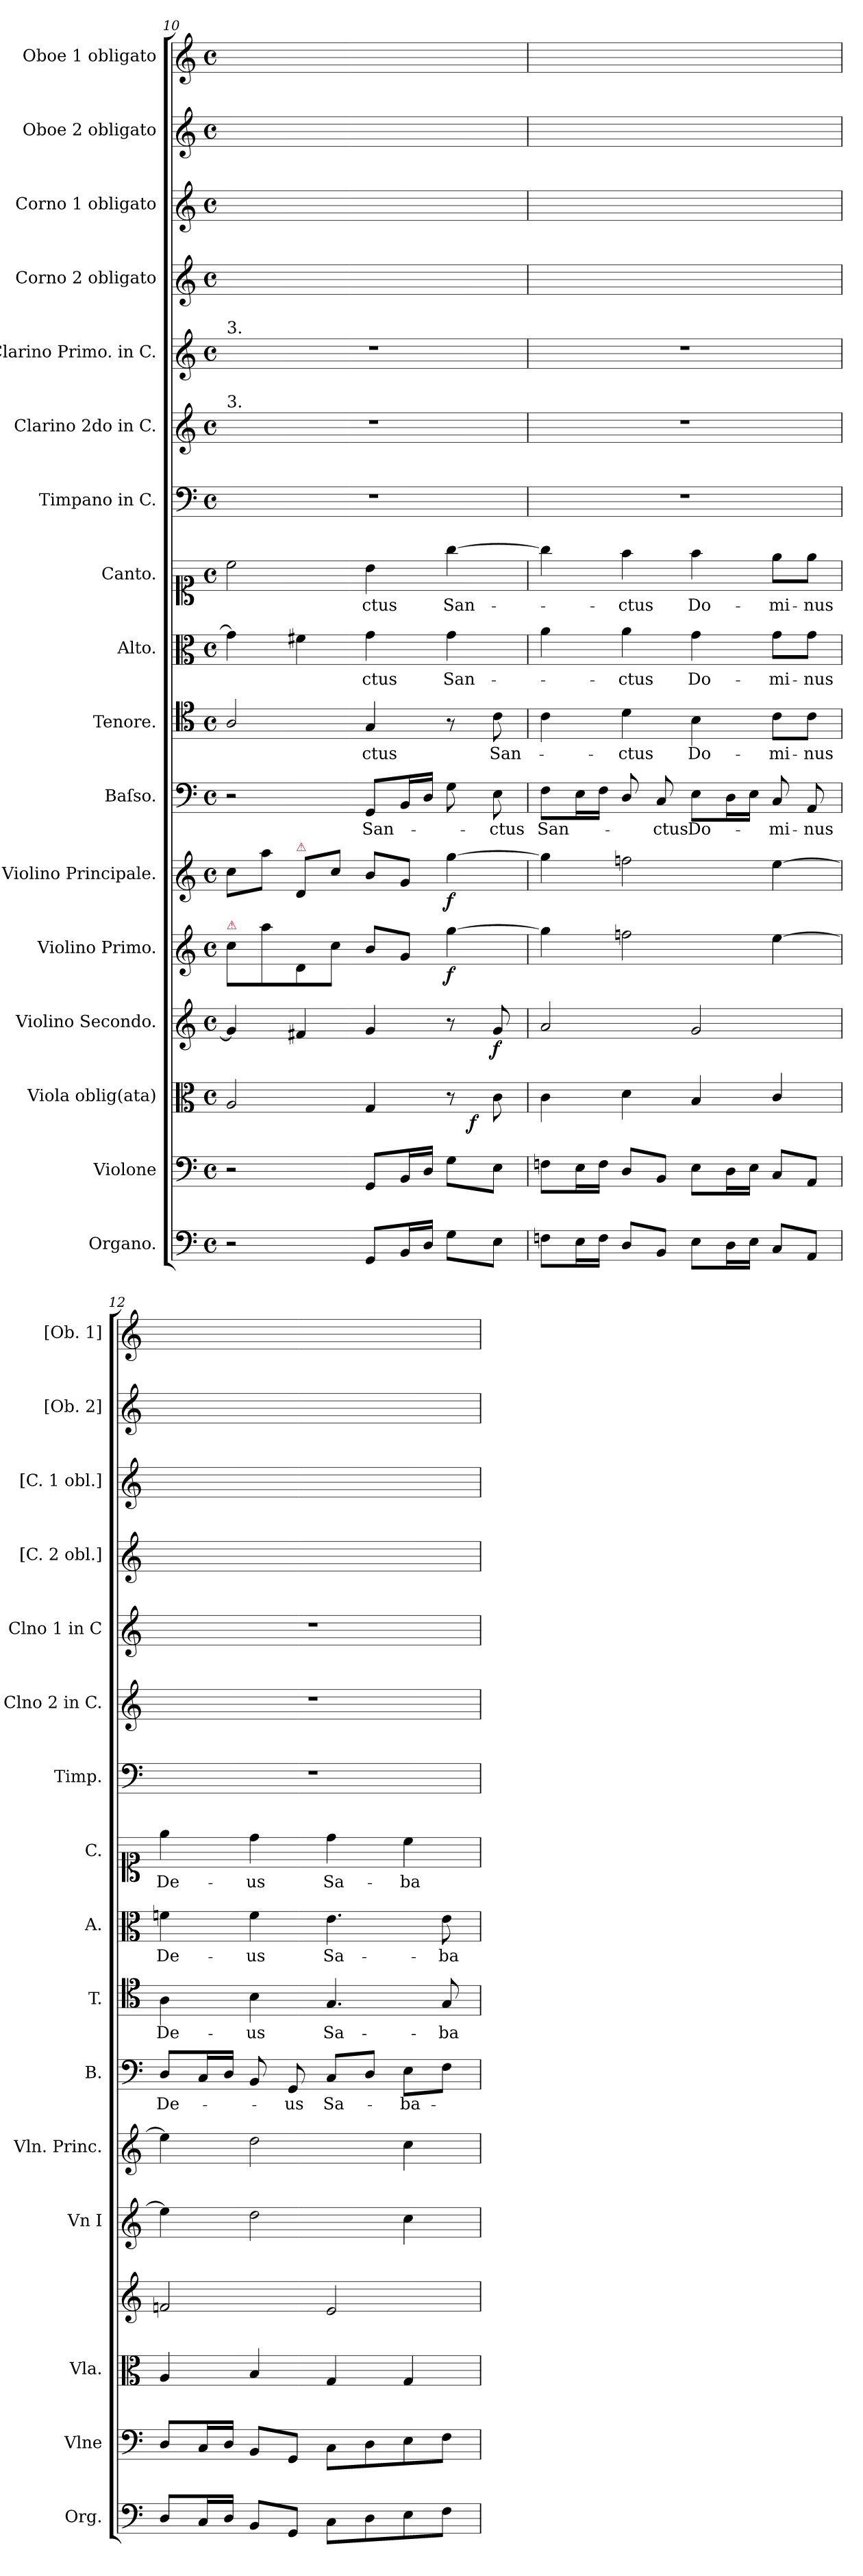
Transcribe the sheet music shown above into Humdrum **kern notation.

**kern	**kern	**kern	**dynam	**kern	**dynam	**kern	**dynam	**kern	**dynam	**kern	**text	**kern	**text	**kern	**text	**kern	**text	**kern	**kern	**kern	**kern	**kern	**kern	**kern
*part17	*part16	*part15	*part15	*part14	*part14	*part13	*part13	*part12	*part12	*part11	*part11	*part10	*part10	*part9	*part9	*part8	*part8	*part7	*part6	*part5	*part4	*part3	*part2	*part1
*staff17	*staff16	*staff15	*staff15	*staff14	*staff14	*staff13	*staff13	*staff12	*staff12	*staff11	*staff11	*staff10	*staff10	*staff9	*staff9	*staff8	*staff8	*staff7	*staff6	*staff5	*staff4	*staff3	*staff2	*staff1
*I"Organo.	*I"Violone	*I"Viola oblig(ata)	*	*I"Violino Secondo.	*	*I"Violino Primo.	*	*I"Violino Principale.	*	*I"Baſso.	*	*I"Tenore.	*	*I"Alto.	*	*I"Canto.	*	*I"Timpano in C.	*I"Clarino 2do in C.	*I"Clarino Primo. in C.	*I"Corno 2 obligato	*I"Corno 1 obligato	*I"Oboe 2 obligato	*I"Oboe 1 obligato
*I'Org.	*I'Vlne	*I'Vla.	*	*	*	*I'Vn I	*	*I'Vln. Princ.	*	*I'B.	*	*I'T.	*	*I'A.	*	*I'C.	*	*I'Timp.	*I'Clno 2 in C.	*I'Clno 1 in C	*I'[C. 2 obl.]	*I'[C. 1 obl.]	*I'[Ob. 2]	*I'[Ob. 1]
*clefF4	*clefF4	*clefC3	*	*clefG2	*	*clefG2	*	*clefG2	*	*clefF4	*	*clefC4	*	*clefC3	*	*clefC1	*	*clefF4	*clefG2	*clefG2	*clefG2	*clefG2	*clefG2	*clefG2
*k[]	*k[]	*k[]	*	*k[]	*	*k[]	*	*k[]	*	*k[]	*	*k[]	*	*k[]	*	*k[]	*	*k[]	*k[]	*k[]	*k[]	*k[]	*k[]	*k[]
*M4/4	*M4/4	*M4/4	*	*M4/4	*	*M4/4	*	*M4/4	*	*M4/4	*	*M4/4	*	*M4/4	*	*M4/4	*	*M4/4	*M4/4	*M4/4	*M4/4	*M4/4	*M4/4	*M4/4
*met(c)	*met(c)	*met(c)	*	*met(c)	*	*met(c)	*	*met(c)	*	*met(c)	*	*met(c)	*	*met(c)	*	*met(c)	*	*met(c)	*met(c)	*met(c)	*met(c)	*met(c)	*met(c)	*met(c)
=10	=10	=10	=10	=10	=10	=10	=10	=10	=10	=10	=10	=10	=10	=10	=10	=10	=10	=10	=10	=10	=10	=10	=10	=10
*	*	*^	*	*	*	*	*	*	*	*	*	*	*	*	*	*	*	*	*	*	*	*	*	*
!	!	!	!	!	!	!	!	!	!	!	!	!	!	!	!	!	!	!	!	!	!LO:TX:a:t=3.	!	!	!	!
!	!	!	!	!	!	!	!	!	!	!	!	!	!	!	!	!	!	!	!	!LO:TX:a:t=3.	!	!	!	!	!
!	!	!	!	!	!	!	!LO:TX:a:color=crimson:t=⚠	!	!	!	!	!	!	!	!	!	!	!	!	!	!	!	!	!	!
2r	2r	2A/	2ryy	.	4g/]	.	8cc\L	.	8cc\L	.	2r	.	2A/	.	4g\]	.	2cc\	.	1r	1r	1r	1ryy	1ryy	1ryy	1ryy
.	.	.	.	.	.	.	8aa\	.	8aa\J	.	.	.	.	.	.	.	.	.	.	.	.	.	.	.	.
!	!	!	!	!	!	!	!	!	!LO:TX:a:color=crimson:t=⚠	!	!	!	!	!	!	!	!	!	!	!	!	!	!	!	!
.	.	.	.	.	4f#X/	.	8d/	.	8d/L	.	.	.	.	.	4f#X\	.	.	.	.	.	.	.	.	.	.
.	.	.	.	.	.	.	8cc\J	.	8cc\J	.	.	.	.	.	.	.	.	.	.	.	.	.	.	.	.
8GG/L	8GG/L	4G/	4ryy	.	4g/	.	8b/L	.	8b/L	.	8GG/L	San-	4G/	-ctus	4g\	-ctus	4b\	-ctus	.	.	.	.	.	.	.
16BB/L	16BB/L	.	.	.	.	.	8g/J	.	8g/J	.	16BB/L	.	.	.	.	.	.	.	.	.	.	.	.	.	.
16D/JJ	16D/JJ	.	.	.	.	.	.	.	.	.	16D/JJ	.	.	.	.	.	.	.	.	.	.	.	.	.	.
!	!	!	!	!	!	!	!	!	!	!LO:DY:b	!	!	!	!	!	!	!	!	!	!	!	!	!	!	!
8G\L	8G\L	8r	16ryy	.	8r	.	[4gg\	f	[4gg\	f	8G\	.	8r	.	4g\	San-	[4gg\	San-	.	.	.	.	.	.	.
.	.	.	8.ryy	f	.	.	.	.	.	.	.	.	.	.	.	.	.	.	.	.	.	.	.	.	.
8E\J	8E\J	8c\	.	.	8g/	f	.	.	.	.	8E\	-ctus	8c\	San-	.	.	.	.	.	.	.	.	.	.	.
*	*	*v	*v	*	*	*	*	*	*	*	*	*	*	*	*	*	*	*	*	*	*	*	*	*	*
=11	=11	=11	=11	=11	=11	=11	=11	=11	=11	=11	=11	=11	=11	=11	=11	=11	=11	=11	=11	=11	=11	=11	=11	=11
8Fn\L	8Fn\L	4c\	.	2a/	.	4gg\]	.	4gg\]	.	8F\L	San-	4c\	.	4a\	.	4gg\]	.	1r	1r	1r	1ryy	1ryy	1ryy	1ryy
16E\L	16E\L	.	.	.	.	.	.	.	.	16E\L	.	.	.	.	.	.	.	.	.	.	.	.	.	.
16F\JJ	16F\JJ	.	.	.	.	.	.	.	.	16F\JJ	.	.	.	.	.	.	.	.	.	.	.	.	.	.
8D/L	8D/L	4d\	.	.	.	2ffn\	.	2ffn\	.	8D/	.	4d\	-ctus	4a\	-ctus	4ff\	-ctus	.	.	.	.	.	.	.
8BB/J	8BB/J	.	.	.	.	.	.	.	.	8C/	-ctus	.	.	.	.	.	.	.	.	.	.	.	.	.
8E\L	8E\L	4B/	.	2g/	.	.	.	.	.	8E\L	Do-	4B\	Do-	4g\	Do-	4ff\	Do-	.	.	.	.	.	.	.
16D\L	16D\L	.	.	.	.	.	.	.	.	16D\L	.	.	.	.	.	.	.	.	.	.	.	.	.	.
16E\JJ	16E\JJ	.	.	.	.	.	.	.	.	16E\JJ	.	.	.	.	.	.	.	.	.	.	.	.	.	.
8C/L	8C/L	4c/	.	.	.	[4ee\	.	[4ee\	.	8C/	-mi-	8c\L	-mi-	8g\L	-mi-	8ee\L	-mi-	.	.	.	.	.	.	.
8AA/J	8AA/J	.	.	.	.	.	.	.	.	8AA/	-nus	8c\J	-nus	8g\J	-nus	8ee\J	-nus	.	.	.	.	.	.	.
=12	=12	=12	=12	=12	=12	=12	=12	=12	=12	=12	=12	=12	=12	=12	=12	=12	=12	=12	=12	=12	=12	=12	=12	=12
8D/L	8D/L	4A/	.	2fn/	.	4ee\]	.	4ee\]	.	8D/L	De-	4A\	De-	4fn\	De-	4ee\	De-	1r	1r	1r	1ryy	1ryy	1ryy	1ryy
16C/L	16C/L	.	.	.	.	.	.	.	.	16C/L	.	.	.	.	.	.	.	.	.	.	.	.	.	.
16D/JJ	16D/JJ	.	.	.	.	.	.	.	.	16D/JJ	.	.	.	.	.	.	.	.	.	.	.	.	.	.
8BB/L	8BB/L	4B/	.	.	.	2dd\	.	2dd\	.	8BB/	.	4B\	-us	4f\	-us	4dd\	-us	.	.	.	.	.	.	.
8GG/J	8GG/J	.	.	.	.	.	.	.	.	8GG/	-us	.	.	.	.	.	.	.	.	.	.	.	.	.
8C\L	8C\L	4G/	.	2e/	.	.	.	.	.	8C/L	Sa-	4.G/	Sa-	4.e\	Sa-	4dd\	Sa-	.	.	.	.	.	.	.
8D\	8D\	.	.	.	.	.	.	.	.	8D/J	.	.	.	.	.	.	.	.	.	.	.	.	.	.
8E\	8E\	4G/	.	.	.	4cc\	.	4cc\	.	8E\L	-ba-	.	.	.	.	4cc\	-ba-	.	.	.	.	.	.	.
8F\J	8F\J	.	.	.	.	.	.	.	.	8F\J	.	8G/	-ba-	8e\	-ba-	.	.	.	.	.	.	.	.	.
=	=	=	=	=	=	=	=	=	=	=	=	=	=	=	=	=	=	=	=	=	=	=	=	=
*-	*-	*-	*-	*-	*-	*-	*-	*-	*-	*-	*-	*-	*-	*-	*-	*-	*-	*-	*-	*-	*-	*-	*-	*-
